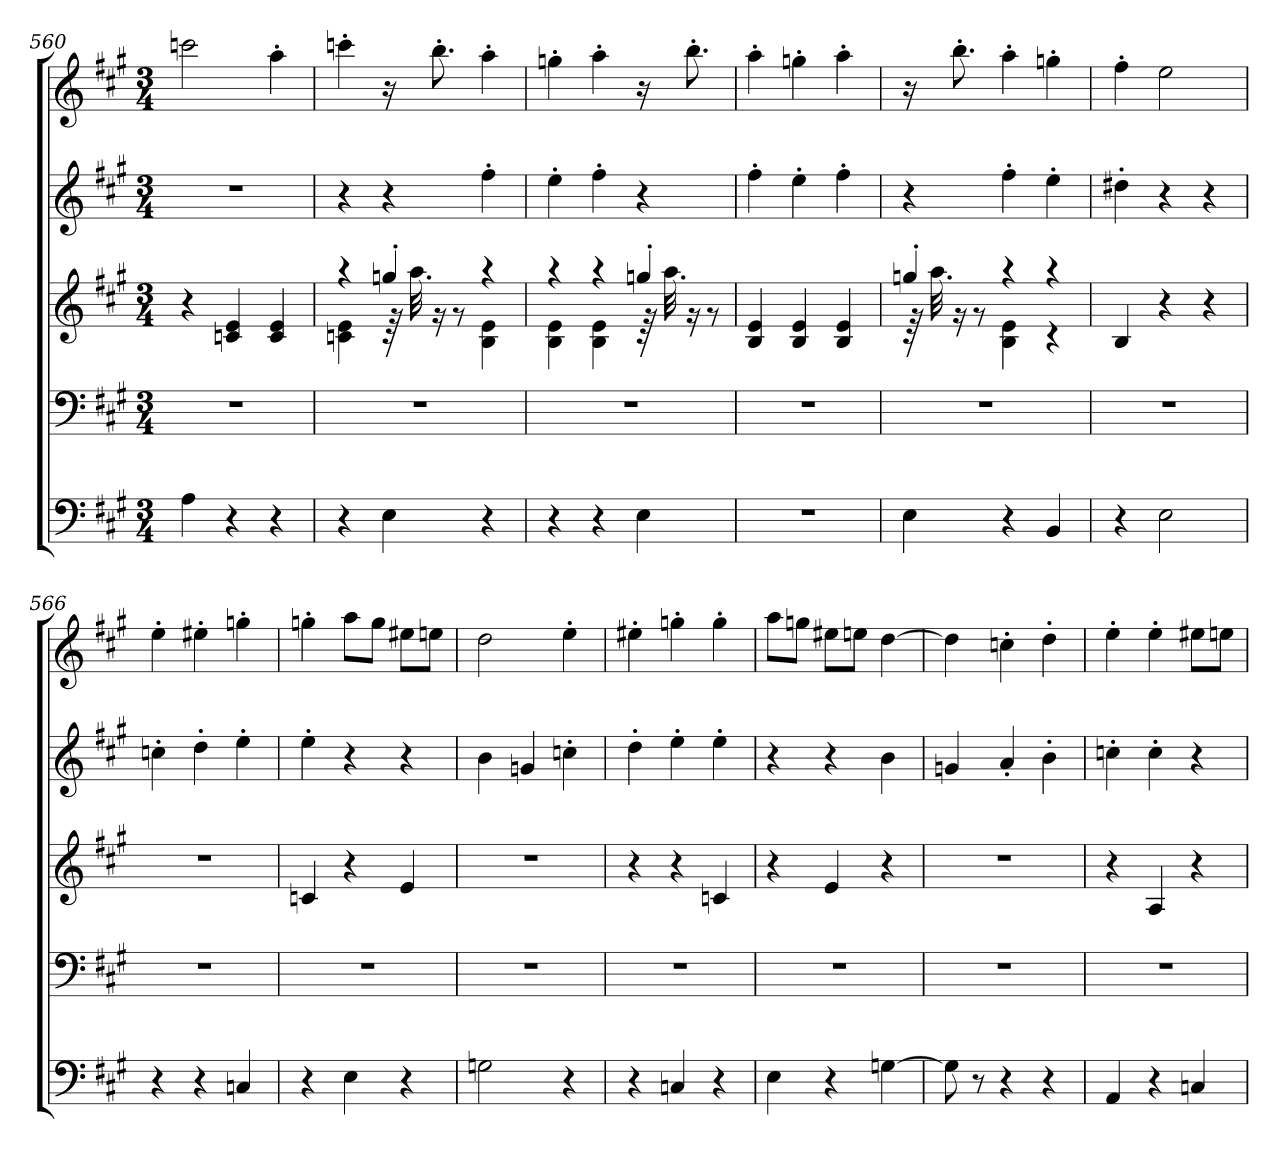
**kern	**kern	**kern	**kern	**kern
*part5	*part4	*part3	*part2	*part1
*staff5	*staff4	*staff3	*staff2	*staff1
*clefF4	*clefF4	*clefG2	*clefG2	*clefG2
*k[f#c#g#]	*k[f#c#g#]	*k[f#c#g#]	*k[f#c#g#]	*k[f#c#g#]
*M3/4	*M3/4	*M3/4	*M3/4	*M3/4
=560	=560	=560	=560	=560
4A\	2.r	4r	2.r	2cccn\
4r	.	4cn/ 4e/	.	.
4r	.	4c/ 4e/	.	4aa'\
=561	=561	=561	=561	=561
*	*	*^	*	*
4r	2.r	4r	4cn\ 4e\	4r	4cccn'\
*	*	*	*	*	*MM250
4E\	.	4ggn'/	64r	4r	16r
.	.	.	32.aa\	.	.
.	.	.	16r	.	8.bb'\
.	.	.	8r	.	.
4r	.	4r	4B\ 4e\	4ff#'\	4aa'\
!!LO:LB:g=z
=562	=562	=562	=562	=562	=562
4r	2.r	4r	4B\ 4e\	4ee'\	4ggn'\
4r	.	4r	4B\ 4e\	4ff#'\	4aa'\
4E\	.	4ggn'/	64r	4r	16r
.	.	.	32.aa\	.	.
.	.	.	16r	.	8.bb'\
.	.	.	8r	.	.
*	*	*v	*v	*	*
=563	=563	=563	=563	=563
2.r	2.r	4B/ 4e/	4ff#'\	4aa'\
.	.	4B/ 4e/	4ee'\	4ggn'\
.	.	4B/ 4e/	4ff#'\	4aa'\
=564	=564	=564	=564	=564
*	*	*^	*	*
4E\	2.r	4ggn'/	64r	4r	16r
.	.	.	32.aa\	.	.
.	.	.	16r	.	8.bb'\
.	.	.	8r	.	.
4r	.	4r	4B\ 4e\	4ff#'\	4aa'\
4BB/	.	4r	4r	4ee'\	4ggn'\
*	*	*v	*v	*	*
=565	=565	=565	=565	=565
4r	2.r	4B/	4dd#X'\	4ff#'\
2E\	.	4r	4r	2ee\
.	.	4r	4r	.
=566	=566	=566	=566	=566
*	*	*	*	*MM250
4r	2.r	2.r	4ccn'\	4ee'\
4r	.	.	4dd'\	4ee#X'\
4Cn/	.	.	4ee'\	4ggn'\
=567	=567	=567	=567	=567
4r	2.r	4cn/	4ee'\	4ggn'\
4E\	.	4r	4r	8aa\L
.	.	.	.	8gg\J
4r	.	4e/	4r	8ee#X\L
.	.	.	.	8een\J
!!LO:PB:g=z
=568	=568	=568	=568	=568
2Gn\	2.r	2.r	4b\	2dd\
.	.	.	4gn/	.
*	*	*	*	*MM250
4r	.	.	4ccn'\	4ee'\
=569	=569	=569	=569	=569
4r	2.r	4r	4dd'\	4ee#X'\
4Cn/	.	4r	4ee'\	4ggn'\
4r	.	4cn/	4ee'\	4gg'\
=570	=570	=570	=570	=570
4E\	2.r	4r	4r	8aa\L
.	.	.	.	8ggn\J
4r	.	4e/	4r	8ee#X\L
.	.	.	.	8een\J
[4Gn\	.	4r	4b\	[4dd\
=571	=571	=571	=571	=571
8G\]	2.r	2.r	4gn/	4dd\]
8r	.	.	.	.
*	*	*	*	*MM250
4r	.	.	4a'/	4ccn'\
4r	.	.	4b'\	4dd'\
=572	=572	=572	=572	=572
4AA/	2.r	4r	4ccn'\	4ee'\
4r	.	4A/	4cc'\	4ee'\
4Cn/	.	4r	4r	8ee#X\L
.	.	.	.	8een\J
=	=	=	=	=
*-	*-	*-	*-	*-
